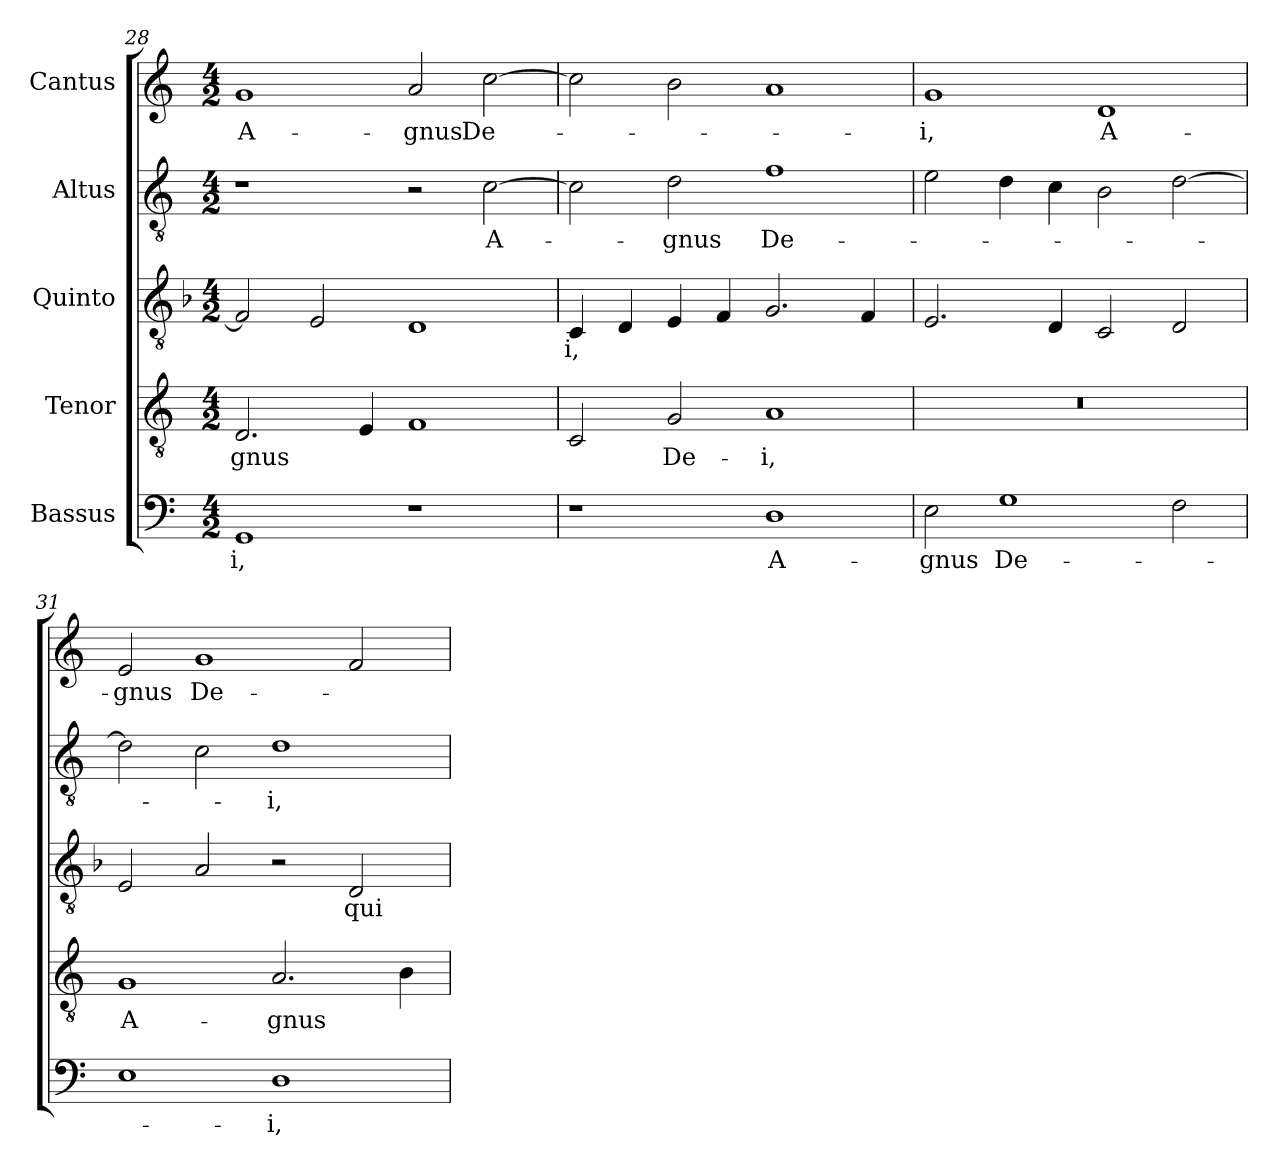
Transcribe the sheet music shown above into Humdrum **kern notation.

**kern	**text	**kern	**text	**kern	**text	**kern	**text	**kern	**text
*part5	*part5	*part4	*part4	*part3	*part3	*part2	*part2	*part1	*part1
*staff5	*staff5	*staff4	*staff4	*staff3	*staff3	*staff2	*staff2	*staff1	*staff1
*I"Bassus	*	*I"Tenor	*	*I"Quinto	*	*I"Altus	*	*I"Cantus	*
*clefF4	*	*clefGv2	*	*clefGv2	*	*clefGv2	*	*clefG2	*
*	*	*	*	*ITrd-4c-7	*	*	*	*	*
*k[]	*	*k[]	*	*k[]	*	*k[]	*	*k[]	*
*C:	*	*C:	*	*C:	*	*C:	*	*C:	*
*M4/2	*	*M4/2	*	*M4/2	*	*M4/2	*	*M4/2	*
=28	=28	=28	=28	=28	=28	=28	=28	=28	=28
!	!LO:LY:b:color=#000000	!	!	!	!	!	!	!	!
!	!	!	!LO:LY:b:color=#000000	!	!	!	!	!	!
!	!	!	!	!	!	!	!	!	!LO:LY:b:color=#000000
1GGi	-i,	2.Di/	-gnus	2ci/]	.	1r	.	1gi	A-
.	.	.	.	2Bi/	.	.	.	.	.
.	.	4Ei/	.	.	.	.	.	.	.
!	!	!	!	!	!	!	!	!	!LO:LY:b:color=#000000
1r	.	1Fi	.	1Ai	.	2r	.	2ai/	-gnus
!	!	!	!	!	!	!	!LO:LY:b:color=#000000	!	!
!	!	!	!	!	!	!	!	!	!LO:LY:b:color=#000000
.	.	.	.	.	.	[>2ci\	A-	[>2cci\	De-
=29	=29	=29	=29	=29	=29	=29	=29	=29	=29
!	!	!	!	!	!LO:LY:b:color=#000000	!	!	!	!
1r	.	2Ci/	.	4Gi/	-i,	2ci\]	.	2cci\]	.
.	.	.	.	4Ai/	.	.	.	.	.
!	!	!	!LO:LY:b:color=#000000	!	!	!	!	!	!
!	!	!	!	!	!	!	!LO:LY:b:color=#000000	!	!
.	.	2Gi/	De-	4Bi/	.	2di\	-gnus	2bi\	.
.	.	.	.	4ci/	.	.	.	.	.
!	!LO:LY:b:color=#000000	!	!	!	!	!	!	!	!
!	!	!	!LO:LY:b:color=#000000	!	!	!	!	!	!
!	!	!	!	!	!	!	!LO:LY:b:color=#000000	!	!
1Di	A-	1Ai	-i,	2.di/	.	1fi	De-	1ai	.
.	.	.	.	4ci/	.	.	.	.	.
=30	=30	=30	=30	=30	=30	=30	=30	=30	=30
!	!LO:LY:b:color=#000000	!LO:N:vis=1	!	!	!	!	!	!	!
!	!	!	!	!	!	!	!	!	!LO:LY:b:color=#000000
2Ei\	-gnus	0r	.	2.Bi/	.	2ei\	.	1gi	-i,
!	!LO:LY:b:color=#000000	!	!	!	!	!	!	!	!
1Gi	De-	.	.	.	.	4di\	.	.	.
.	.	.	.	4Ai/	.	4ci\	.	.	.
!	!	!	!	!	!	!	!	!	!LO:LY:b:color=#000000
.	.	.	.	2Gi/	.	2Bi\	.	1di	A-
2Fi\	.	.	.	2Ai/	.	[>2di\	.	.	.
!!LO:PB:g=z
=31	=31	=31	=31	=31	=31	=31	=31	=31	=31
!	!	!	!LO:LY:b:color=#000000	!	!	!	!	!	!
!	!	!	!	!	!	!	!	!	!LO:LY:b:color=#000000
1Ei	.	1Gi	A-	2Bi/	.	2di\]	.	2ei/	-gnus
!	!	!	!	!	!	!	!	!	!LO:LY:b:color=#000000
.	.	.	.	2ei/	.	2ci\	.	1gi	De-
!	!LO:LY:b:color=#000000	!	!	!	!	!	!	!	!
!	!	!	!LO:LY:b:color=#000000	!	!	!	!	!	!
!	!	!	!	!	!	!	!LO:LY:b:color=#000000	!	!
1Di	-i,	2.Ai/	-gnus	2r	.	1di	-i,	.	.
!	!	!	!	!	!LO:LY:b:color=#000000	!	!	!	!
.	.	.	.	2Ai/	qui	.	.	2fi/	.
.	.	4Bi\	.	.	.	.	.	.	.
=	=	=	=	=	=	=	=	=	=
*-	*-	*-	*-	*-	*-	*-	*-	*-	*-
